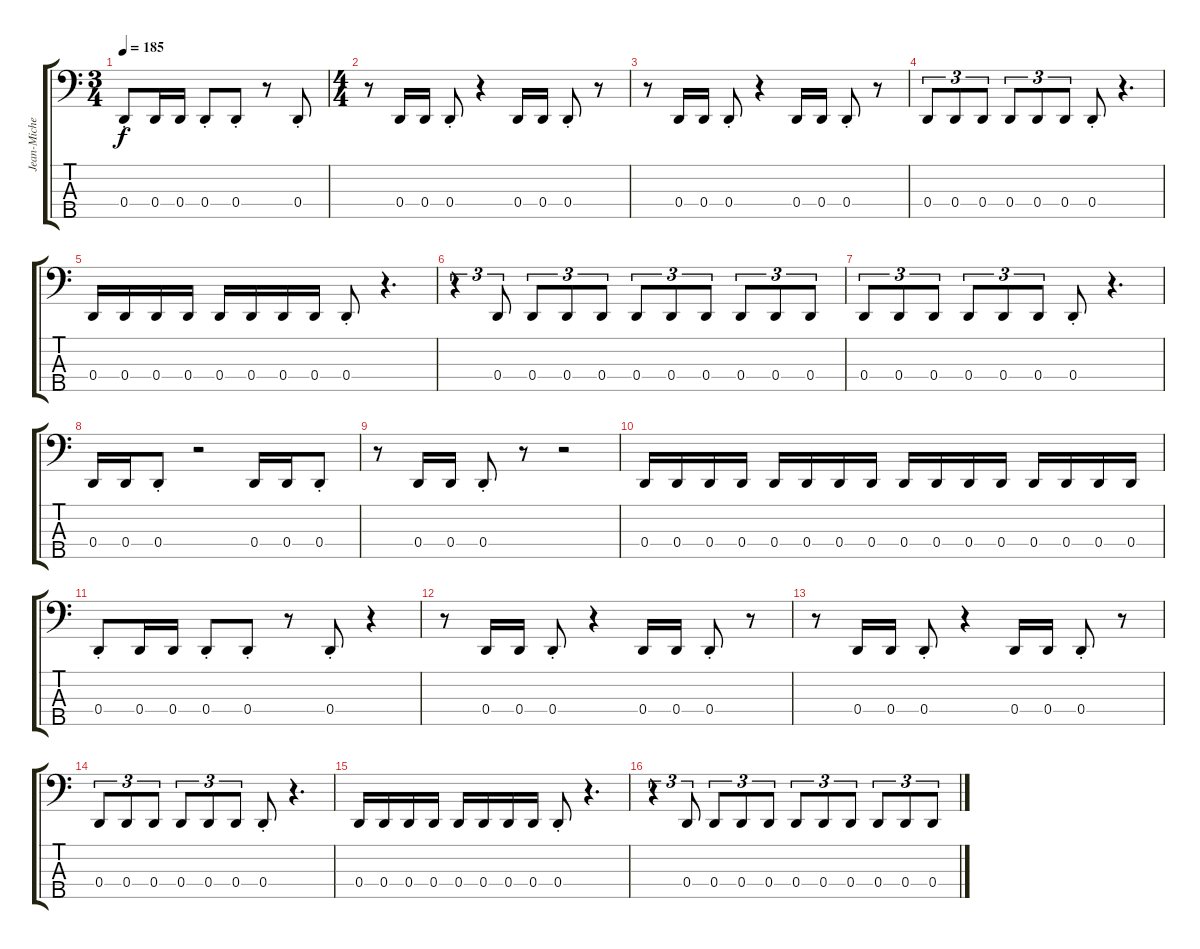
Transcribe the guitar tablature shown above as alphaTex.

\track ("Jean-Michel Labadie" "Jean-Miche") {instrument electricbasspick}
\staff {score tabs}
\tuning (F2 C2 G1 D1 A0) {hide}
\ts (3 4)
\tempo 185
\clef f4
\ks c
0.4{st}.8{dy f} 0.4.16 0.4.16 0.4{st}.8 0.4{st}.8 r.8 0.4{st}.8 |
\ts (4 4)
r.8 0.4.16 0.4.16 0.4{st}.8 r.4 0.4.16 0.4.16 0.4{st}.8 r.8 |
r.8 0.4.16 0.4.16 0.4{st}.8 r.4 0.4.16 0.4.16 0.4{st}.8 r.8 |
0.4.8{tu (3 2)} 0.4.8{tu (3 2)} 0.4.8{tu (3 2)} 0.4.8{tu (3 2)} 0.4.8{tu (3 2)} 0.4.8{tu (3 2)} 0.4{st}.8 r.4{d} |
0.4.16 0.4.16 0.4.16 0.4.16 0.4.16 0.4.16 0.4.16 0.4.16 0.4{st}.8 r.4{d} |
r.4{tu (3 2)} 0.4.8{tu (3 2)} 0.4.8{tu (3 2)} 0.4.8{tu (3 2)} 0.4.8{tu (3 2)} 0.4.8{tu (3 2)} 0.4.8{tu (3 2)} 0.4.8{tu (3 2)} 0.4.8{tu (3 2)} 0.4.8{tu (3 2)} 0.4.8{tu (3 2)} |
0.4.8{tu (3 2)} 0.4.8{tu (3 2)} 0.4.8{tu (3 2)} 0.4.8{tu (3 2)} 0.4.8{tu (3 2)} 0.4.8{tu (3 2)} 0.4{st}.8 r.4{d} |
0.4.16 0.4.16 0.4{st}.8 r.2 0.4.16 0.4.16 0.4{st}.8 |
r.8 0.4.16 0.4.16 0.4{st}.8 r.8 r.2 |
0.4.16 0.4.16 0.4.16 0.4.16 0.4.16 0.4.16 0.4.16 0.4.16 0.4.16 0.4.16 0.4.16 0.4.16 0.4.16 0.4.16 0.4.16 0.4.16 |
0.4{st}.8 0.4.16 0.4.16 0.4{st}.8 0.4{st}.8 r.8 0.4{st}.8 r.4 |
r.8 0.4.16 0.4.16 0.4{st}.8 r.4 0.4.16 0.4.16 0.4{st}.8 r.8 |
r.8 0.4.16 0.4.16 0.4{st}.8 r.4 0.4.16 0.4.16 0.4{st}.8 r.8 |
0.4.8{tu (3 2)} 0.4.8{tu (3 2)} 0.4.8{tu (3 2)} 0.4.8{tu (3 2)} 0.4.8{tu (3 2)} 0.4.8{tu (3 2)} 0.4{st}.8 r.4{d} |
0.4.16 0.4.16 0.4.16 0.4.16 0.4.16 0.4.16 0.4.16 0.4.16 0.4{st}.8 r.4{d} |
r.4{tu (3 2)} 0.4.8{tu (3 2)} 0.4.8{tu (3 2)} 0.4.8{tu (3 2)} 0.4.8{tu (3 2)} 0.4.8{tu (3 2)} 0.4.8{tu (3 2)} 0.4.8{tu (3 2)} 0.4.8{tu (3 2)} 0.4.8{tu (3 2)} 0.4.8{tu (3 2)}
